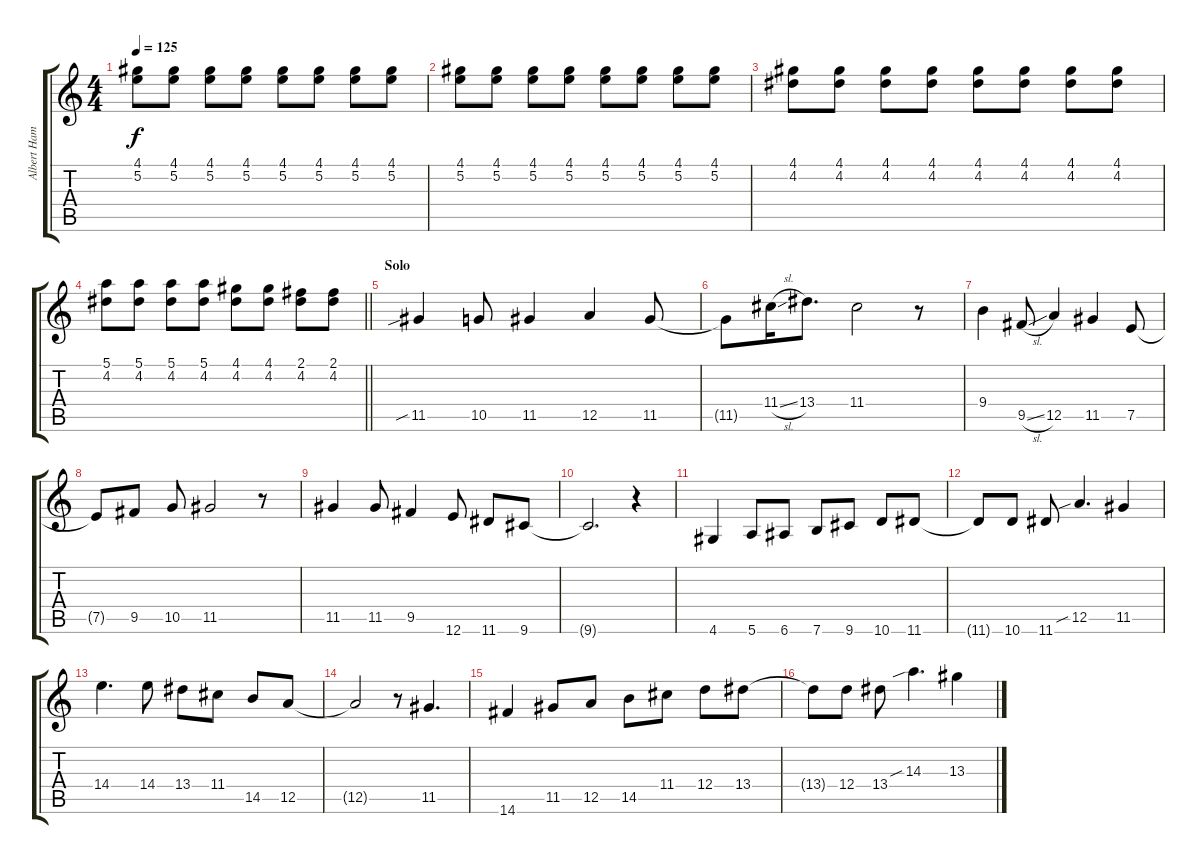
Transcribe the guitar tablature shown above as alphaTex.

\track ("Albert Hammond Jr." "Albert Ham") {instrument overdrivenguitar}
\staff {score tabs}
\tuning (E4 B3 G3 D3 A2 E2) {hide}
\ts (4 4)
\tempo 125
\clef g2
\ks c
(4.1 5.2).8{dy f} (4.1 5.2).8 (4.1 5.2).8 (4.1 5.2).8 (4.1 5.2).8 (4.1 5.2).8 (4.1 5.2).8 (4.1 5.2).8 |
(4.1 5.2).8 (4.1 5.2).8 (4.1 5.2).8 (4.1 5.2).8 (4.1 5.2).8 (4.1 5.2).8 (4.1 5.2).8 (4.1 5.2).8 |
(4.1 4.2).8 (4.1 4.2).8 (4.1 4.2).8 (4.1 4.2).8 (4.1 4.2).8 (4.1 4.2).8 (4.1 4.2).8 (4.1 4.2).8 |
\barLineRight lightlight
(5.1 4.2).8 (5.1 4.2).8 (5.1 4.2).8 (5.1 4.2).8 (4.1 4.2).8 (4.1 4.2).8 (2.1 4.2).8 (2.1 4.2).8 |
\section ("" "Solo")
11.5{sib}.4 10.5.8 11.5.4 12.5.4 11.5.8 |
11.5{t}.8 11.4{sl}.16 13.4.8{d} 11.4.2 r.8 |
9.4.4 9.5{sl}.8 12.5.4 11.5.4 7.5.8 |
7.5{t}.8 9.5.8 10.5.8 11.5.2 r.8 |
11.5.4 11.5.8 9.5.4 12.6.8 11.6.8 9.6.8 |
9.6{t}.2{d} r.4 |
4.6.4 5.6.8 6.6.8 7.6.8 9.6.8 10.6.8 11.6.8 |
11.6{t}.8 10.6.8 11.6.8 12.5{sib}.4{d} 11.5.4 |
14.4.4{d} 14.4.8 13.4.8 11.4.8 14.5.8 12.5.8 |
12.5{t}.2 r.8 11.5.4{d} |
14.6.4 11.5.8 12.5.8 14.5.8 11.4.8 12.4.8 13.4.8 |
13.4{t}.8 12.4.8 13.4.8 14.3{sib}.4{d} 13.3.4
